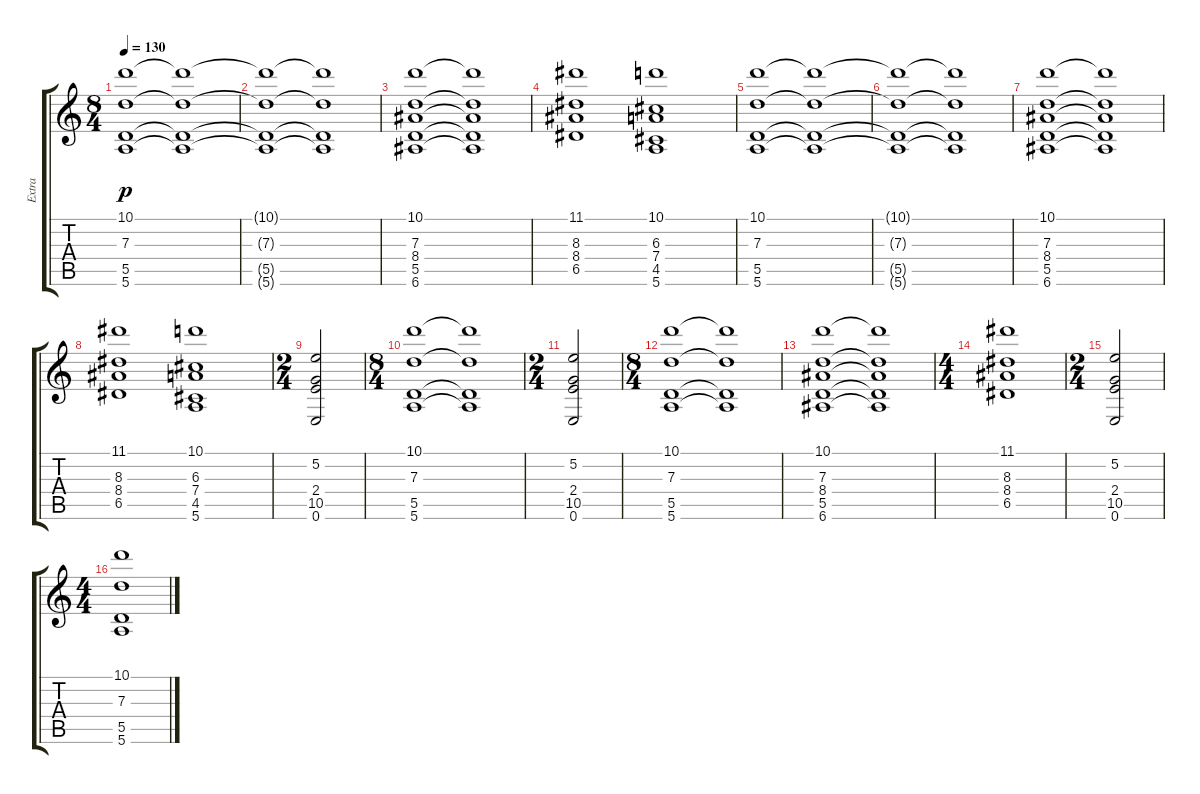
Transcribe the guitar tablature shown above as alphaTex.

\track ("Extra" "Extra") {instrument electricguitarjazz}
\staff {score tabs}
\tuning (E4 B3 G3 D3 A2 E2) {hide}
\ts (8 4)
\tempo 130
\clef g2
\ks c
(10.1 7.3 5.5 5.6).1{dy p} (10.1{t} 7.3{t} 5.5{t} 5.6{t}).1 |
(10.1{t} 7.3{t} 5.5{t} 5.6{t}).1 (10.1{t} 7.3{t} 5.5{t} 5.6{t}).1 |
(10.1 7.3 8.4 5.5 6.6).1 (10.1{t} 7.3{t} 8.4{t} 5.5{t} 6.6{t}).1 |
(11.1 8.3 8.4 6.5).1 (10.1 6.3 7.4 4.5 5.6).1 |
(10.1 7.3 5.5 5.6).1 (10.1{t} 7.3{t} 5.5{t} 5.6{t}).1 |
(10.1{t} 7.3{t} 5.5{t} 5.6{t}).1 (10.1{t} 7.3{t} 5.5{t} 5.6{t}).1 |
(10.1 7.3 8.4 5.5 6.6).1 (10.1{t} 7.3{t} 8.4{t} 5.5{t} 6.6{t}).1 |
(11.1 8.3 8.4 6.5).1 (10.1 6.3 7.4 4.5 5.6).1 |
\ts (2 4)
(5.2 2.4 10.5 0.6).2 |
\ts (8 4)
(10.1 7.3 5.5 5.6).1 (10.1{t} 7.3{t} 5.5{t} 5.6{t}).1 |
\ts (2 4)
(5.2 2.4 10.5 0.6).2 |
\ts (8 4)
(10.1 7.3 5.5 5.6).1 (10.1{t} 7.3{t} 5.5{t} 5.6{t}).1 |
(10.1 7.3 8.4 5.5 6.6).1 (10.1{t} 7.3{t} 8.4{t} 5.5{t} 6.6{t}).1 |
\ts (4 4)
(11.1 8.3 8.4 6.5).1 |
\ts (2 4)
(5.2 2.4 10.5 0.6).2 |
\ts (4 4)
(10.1 7.3 5.5 5.6).1
